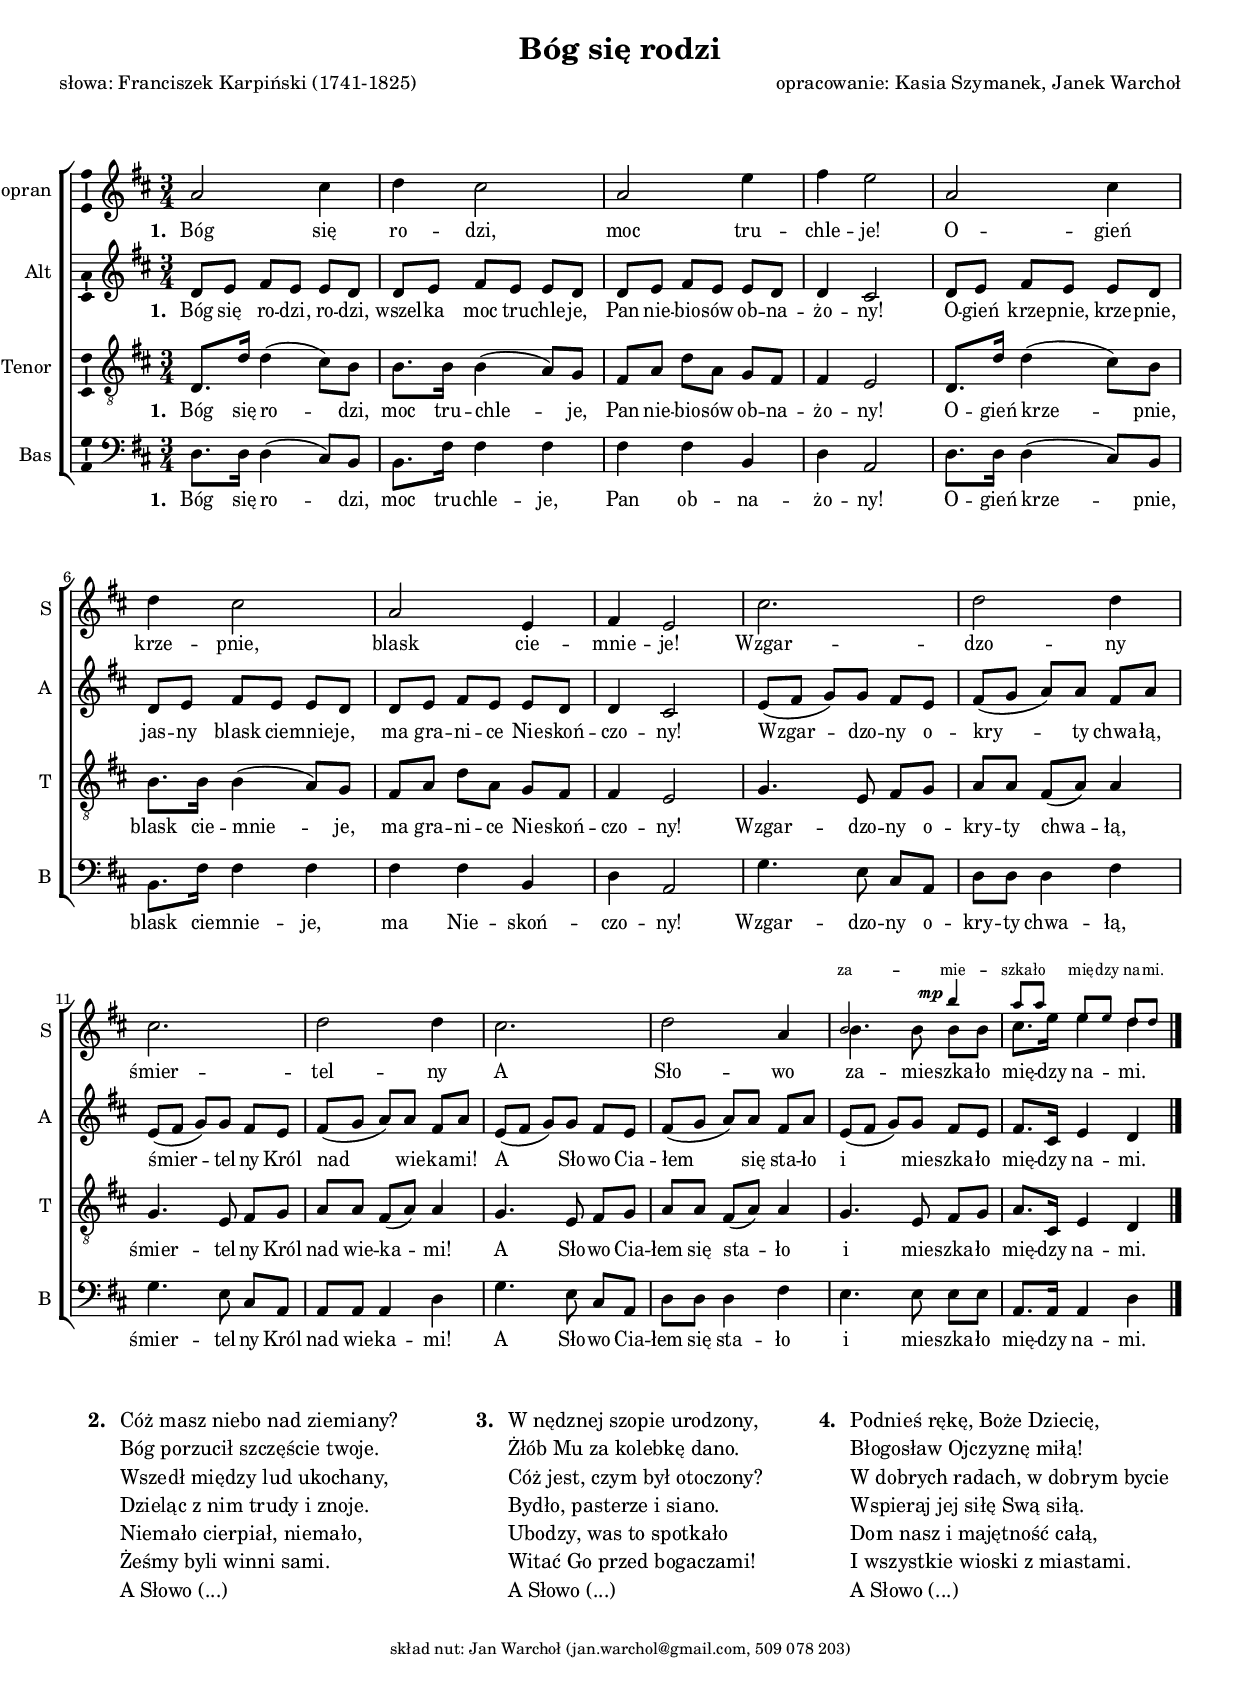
\version "2.19.0"
#(ly:set-option 'strokeadjust #t)

\header {
  title = "Bóg się rodzi"
  poet = "słowa: Franciszek Karpiński (1741-1825)"
  composer = "opracowanie: Kasia Szymanek, Janek Warchoł"
}

%--------------------------------MELODIA
metrumitp = {
  \key d \major
  \time 3/4
  \set Timing.beamExceptions = #'()
  \tempo ""
}
melodiaSopranu =
\relative f' {
  \metrumitp
  a2 cis4 |
  d4 cis2 |
  a2 e'4 |
  fis4 e2 |
  a,2 cis4 |
  d4 cis2 |
  a2 e4 |
  fis4 e2 |
  cis'2. |
  d2 d4 |
  \break
  cis2. |
  d2 d4 |
  cis2. |
  d2 a4 |
  <<
    {
      b4. b8 b b |
      cis8. e16 e4 d |
    }
    \new Voice = sopranPierwszy {
      \voiceOne
      \set fontSize = #-2
      b2 b'4-\tweak X-offset -3.4 -\tweak Y-offset 1.6 ^\mp |
      a8 a e e d d |
    }
    \new Lyrics \with { alignAboveContext = sopran }
    \lyricsto sopranPierwszy \lyricmode {
      \set fontSize = #-2
      za -- mie -- szka -- ło mię -- dzy na -- mi.
    }
  >>
  \bar "|."
}

melodiaAltu =
\relative f' {
  \metrumitp
  \repeat unfold 2 {
    d8 e fis e e d |
    d8 e fis e e d |
    d8 e fis e e d |
    d4 cis2 |
  }
  \repeat unfold 3 {
    e8( fis g) g fis e |
    fis8( g a) a fis a |
  }
  e8( fis g) g fis e |
  fis8. cis16 e4 d |
  \bar "|."
}

melodiaTenorow =
\relative f {
  \metrumitp
  \repeat unfold 2 {
    d8. d'16 d4( cis8) b |
    b8. b16 b4( a8) g |
    fis8 a d a g fis |
    fis4 e2 |
  }
  \repeat unfold 3 {
    g4. e8 fis g |
    a8 a fis( a) a4 |
  }
  g4. e8 fis g |
  a8. cis,16 e4 d |
  \bar "|."
}

melodiaBasow =
\relative f {
  \metrumitp
  \repeat unfold 2 {
    d8. d16 d4( cis8) b |
    b8. fis'16 fis4 fis |
    fis4 fis b, |
    d4 a2 |
  }
  g'4. e8 cis a |
  d8 d d4 fis |
  g4. e8 cis a |
  a8 a a4 d |
  g4. e8 cis a |
  d8 d d4 fis |
  e4. e8 e e |
  a,8. a16 a4 d |
  \bar "|."
}
akordy = \chordmode {
}

%--------------------------------SŁOWA

wzgardzony = \lyricmode {
  Wzgar -- dzo -- ny o -- kry -- ty chwa -- łą,
  śmier -- tel -- ny Król nad wie -- ka -- mi!
  A Sło -- wo Cia -- łem się sta -- ło
  i mie -- szka -- ło mię -- dzy na -- mi.
  i mie -- szka -- ło mię -- dzy na -- mi.
}

tekstSopranu = \lyricmode {
  \set stanza = "1. "
  Bóg się ro -- dzi, moc  tru -- chle -- je!
  O -- gień krze -- pnie, blask cie -- mnie -- je!
  Wzgar -- dzo -- ny śmier -- tel -- ny
  A Sło -- wo
  za -- mie -- szka -- ło mię -- dzy na -- mi.
}
tekstAltu = \lyricmode {
  \set stanza = "1. "
  Bóg się ro -- dzi, ro -- dzi, wszel -- ka moc  tru -- chle -- je,
  Pan nie -- bio -- sów ob -- na -- żo -- ny!
  O -- gień krze -- pnie,  krze -- pnie, jas -- ny blask cie -- mnie -- je,
  ma gra -- ni -- ce Nie -- skoń -- czo -- ny!
  \wzgardzony
}
tekstTenorow = \lyricmode {
  \set stanza = "1. "
  Bóg się ro -- dzi, moc  tru -- chle -- je,
  Pan nie -- bio -- sów ob -- na -- żo -- ny!
  O -- gień krze -- pnie, blask cie -- mnie -- je,
  ma gra -- ni -- ce Nie -- skoń -- czo -- ny!
  \wzgardzony
}
tekstBasow = \lyricmode {
  \set stanza = "1. "
  Bóg się ro -- dzi, moc  tru -- chle -- je,
  Pan ob -- na -- żo -- ny!
  O -- gień krze -- pnie, blask cie -- mnie -- je,
  ma Nie -- skoń -- czo -- ny!
  \wzgardzony
}

zwrotkaII = \markup \column {
  "Cóż masz niebo nad ziemiany? "
  "Bóg porzucił szczęście twoje."
  "Wszedł między lud ukochany,"
  "Dzieląc z nim trudy i znoje."
  "Niemało cierpiał, niemało,"
  "Żeśmy byli winni sami."
  "A Słowo (...)"
}
zwrotkaIII = \markup \column {
  "W nędznej szopie urodzony, "
  "Żłób Mu za kolebkę dano."
  "Cóż jest, czym był otoczony?"
  "Bydło, pasterze i siano."
  "Ubodzy, was to spotkało"
  "Witać Go przed bogaczami!"
  "A Słowo (...)"
}
zwrotkaIV = \markup \column {
  "Podnieś rękę, Boże Dziecię,"
  "Błogosław Ojczyznę miłą!"
  "W dobrych radach, w dobrym bycie"
  "Wspieraj jej siłę Swą siłą."
  "Dom nasz i majętność całą,"
  "I wszystkie wioski z miastami."
  "A Słowo (...)"
}
zwrotkaV = \markup {
}

%--------------------------------USTAWIENIA

#(set-global-staff-size 16.5)

\paper {
  indent = 2 \mm
  system-count = 3
  short-indent = 2 \mm
  %left-margin = 15 \mm
  %right-margin = 15 \mm
  top-markup-spacing #'basic-distance = 8
  markup-system-spacing #'basic-distance = 18
  system-system-spacing #'basic-distance = 18
  system-system-spacing #'padding = 1
  score-markup-spacing #'basic-distance = 15
  %ragged-last-bottom = ##f
}

#(define powiekszenie-zwrotek '(1.05 . 1.1))
#(define interlinia '(baseline-skip . 3)) % 3 is Lily default
odstepMiedzyZwrotkami = \markup \vspace #2
odstepOdNumeruDoZwrotki = \markup \hspace #1

\layout {
  \override LyricText #'stencil =
  #(lambda (grob)
     (ly:stencil-scale (lyric-text::print grob) 0.9 1))
}

%--------------------------------STRUKTURA

\score {
  \new ChoirStaff <<
    \new ChordNames {
      \germanChords
      \set chordNameLowercaseMinor = ##t
      \akordy
    }
    \new Staff = sopran {
      \clef treble
      \set Staff.instrumentName = "Sopran "
      \set Staff.shortInstrumentName = "S "
      \new Voice = sopran
      \with { \consists "Ambitus_engraver" } {
        \set Staff.midiInstrument = "clarinet"
        \dynamicUp
        \tupletUp
        \melodiaSopranu
      }
    }
    \new Lyrics \lyricsto sopran \tekstSopranu

    \new Staff = alt
    \with { \consists "Ambitus_engraver" } {
      \clef treble
      \set Staff.instrumentName = "Alt "
      \set Staff.shortInstrumentName = "A "
      \new Voice = alt {
        \set Staff.midiInstrument = "clarinet"
        \dynamicUp
        \tupletUp
        \melodiaAltu
      }
    }
    \new Lyrics \lyricsto alt \tekstAltu

    \new Staff = tenor
    \with { \consists "Ambitus_engraver" } {
      \clef "treble_8"
      \set Staff.instrumentName = "Tenor "
      \set Staff.shortInstrumentName = "T "
      \new Voice = tenor {
        \set Staff.midiInstrument = "clarinet"
        \dynamicUp
        \tupletUp
        \melodiaTenorow
      }
    }
    \new Lyrics \lyricsto tenor \tekstTenorow

    \new Staff = bas
    \with { \consists "Ambitus_engraver" } {
      \clef bass
      \set Staff.instrumentName = "Bas "
      \set Staff.shortInstrumentName = "B "
      \new Voice = bas {
        \set Staff.midiInstrument = "clarinet"
        \dynamicUp
        \tupletUp
        \melodiaBasow
      }
    }
    \new Lyrics \lyricsto bas \tekstBasow
  >>
  \layout {
  }
  \midi {
    \tempo 4=85
  }
}

\markup {
  \fill-line {
    \scale #powiekszenie-zwrotek {
      \null

      \override #interlinia
      \line {
        \bold
        "2."
        \odstepOdNumeruDoZwrotki
        \zwrotkaII
      }

      \null

      \override #interlinia
      \line {
        \bold
        "3."
        \odstepOdNumeruDoZwrotki
        \zwrotkaIII
      }

      \null

      \override #interlinia
      \line {
        \bold
        "4."
        \odstepOdNumeruDoZwrotki
        \zwrotkaIV
      }

      \null
    }
  }
}

%--------------------------------STOPKA

\paper {
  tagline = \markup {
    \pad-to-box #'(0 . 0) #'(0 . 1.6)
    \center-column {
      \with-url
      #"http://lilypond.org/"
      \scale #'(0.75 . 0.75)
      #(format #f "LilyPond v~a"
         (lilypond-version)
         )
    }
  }

  oddFooterMarkup = \markup {
    \override #'(baseline-skip . 1)
    \column {
      \fill-line {
        %% Copyright header field only on first page in each bookpart.
        \on-the-fly #part-first-page {
          \override #'(baseline-skip . 2)
          \center-column {
            \scale #'(1 . 1)
            \fromproperty #'header:copyright
            \scale #'(0.85 . 0.85)
            "skład nut: Jan Warchoł (jan.warchol@gmail.com, 509 078 203)"
          }
        }
      }
      \fill-line {
        %% Tagline header field only on last page in the book.
        \on-the-fly #last-page \fromproperty #'header:tagline
      }
    }
  }
}
